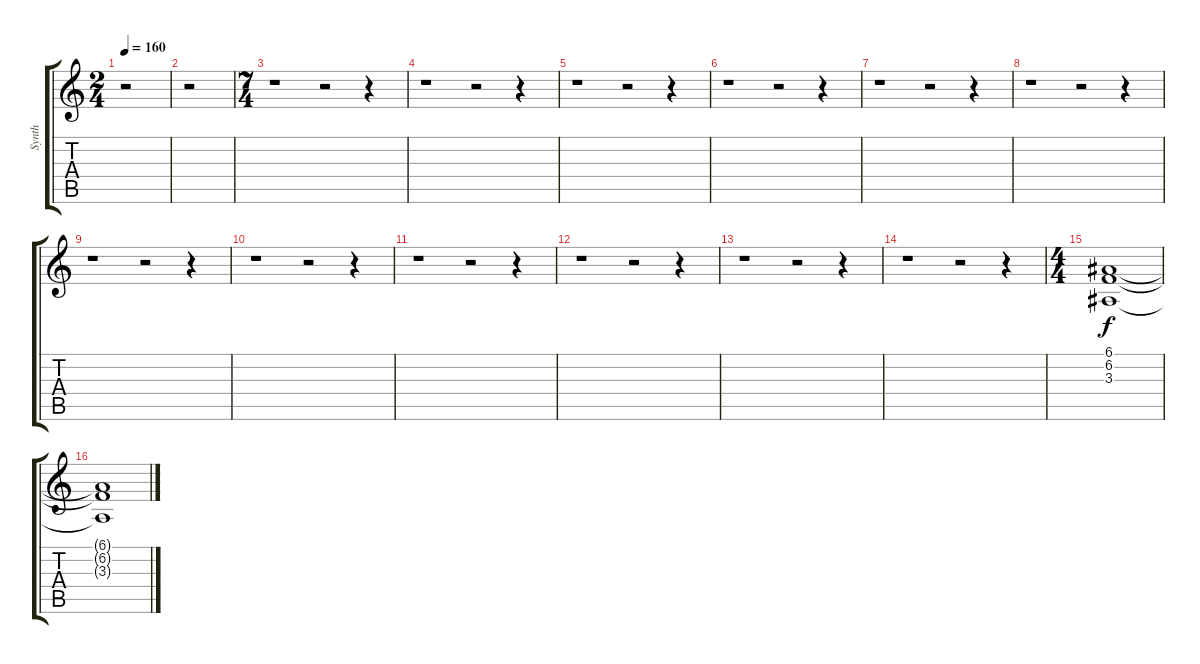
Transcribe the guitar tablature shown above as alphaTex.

\track ("Synth" "Synth") {instrument lead6voice}
\staff {score tabs}
\tuning (E4 B3 G3 D3 A2 E2) {hide}
\ts (2 4)
\tempo 160
\clef g2
\ks c
r.2{dy f instrument lead6voice} |
r.2 |
\ts (7 4)
r.1 r.2 r.4 |
r.1 r.2 r.4 |
r.1 r.2 r.4 |
r.1 r.2 r.4 |
r.1 r.2 r.4 |
r.1 r.2 r.4 |
r.1 r.2 r.4 |
r.1 r.2 r.4 |
r.1 r.2 r.4 |
r.1 r.2 r.4 |
r.1 r.2 r.4 |
r.1 r.2 r.4 |
\ts (4 4)
(6.1 6.2 3.3).1 |
(6.1{t} 6.2{t} 3.3{t}).1
